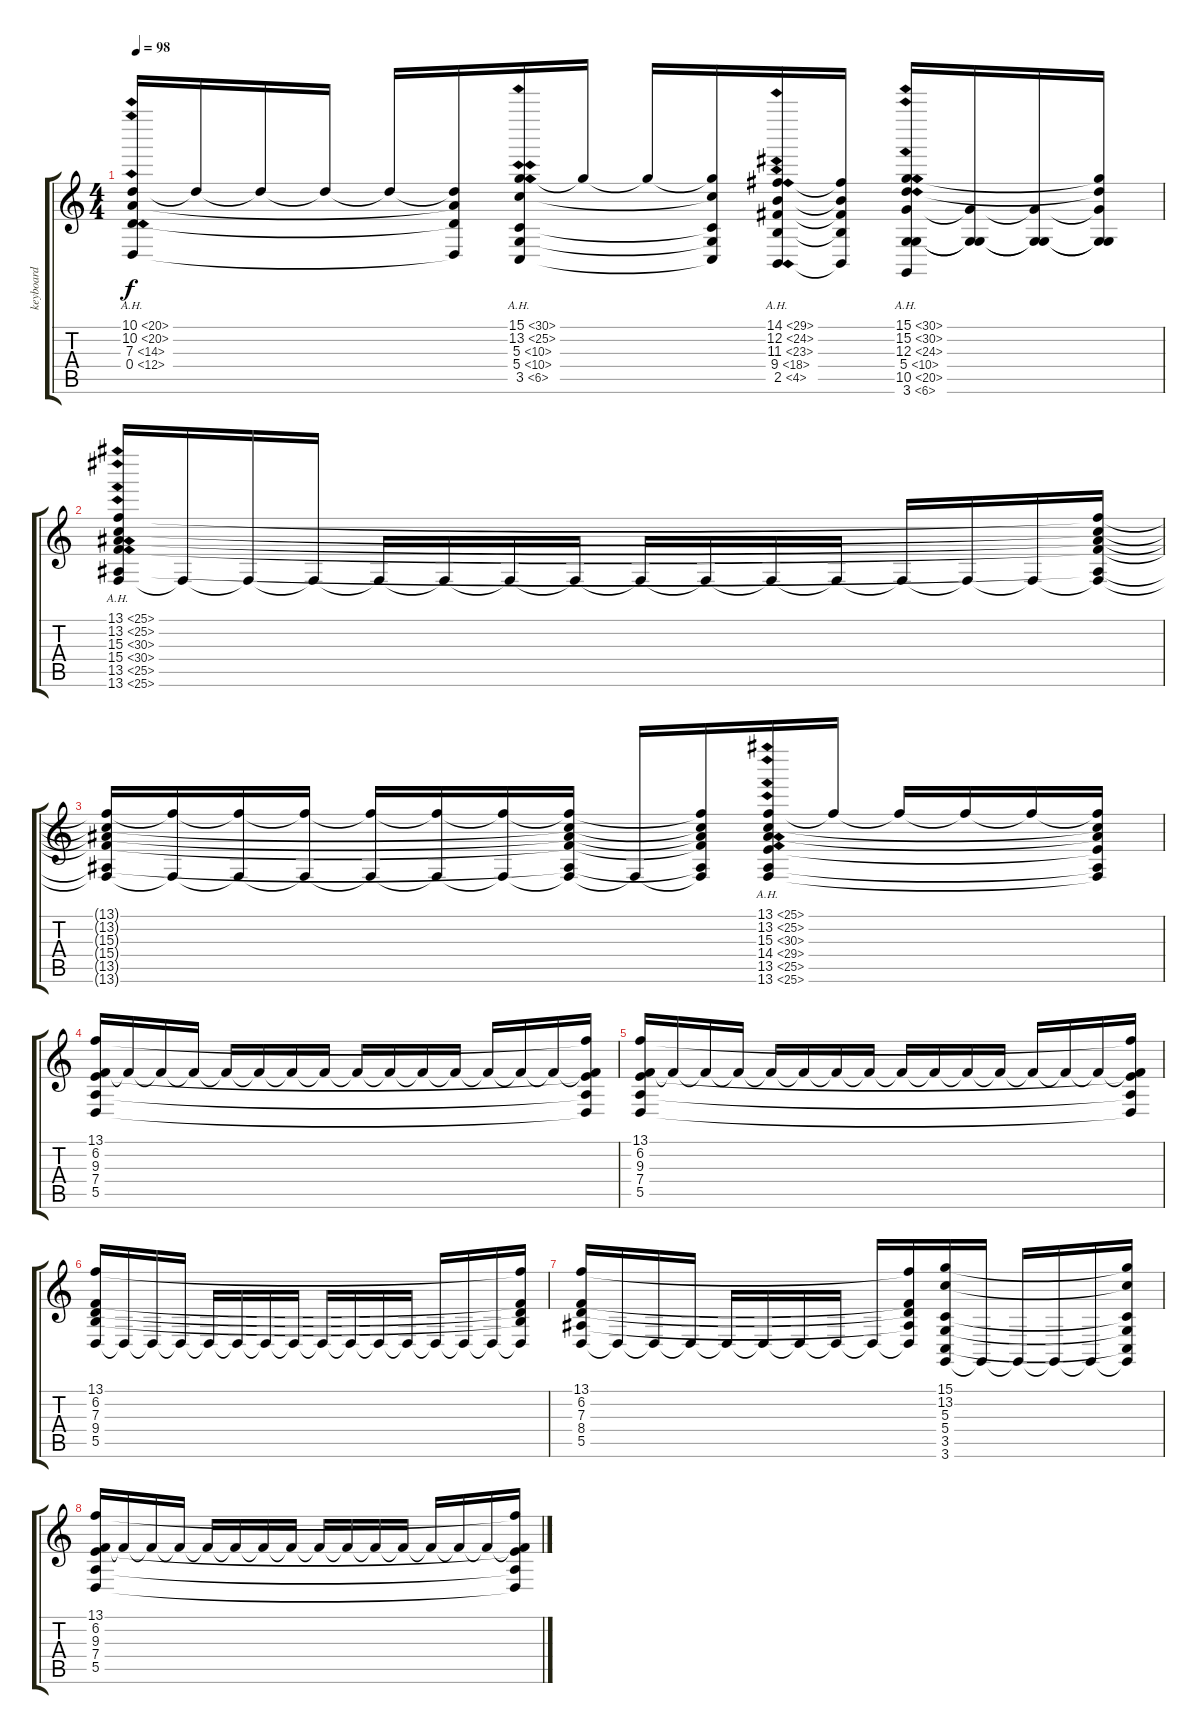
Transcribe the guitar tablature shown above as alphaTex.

\track ("keyboard" "keyboard") {instrument stringensemble1}
\staff {score tabs}
\tuning (E4 B3 G3 D3 A2 E2) {hide}
\ts (4 4)
\tempo 98
\clef g2
\ks c
(10.1{ah 10} 10.2{ah 10} 7.3{ah 7} 0.4{ah 12}).16{dy f} 10.1{t}.16 10.1{t}.16 10.1{t}.16 10.1{t}.16 (10.1{t} 10.2{t} 7.3{t} 0.4{t}).16 (15.1{ah 15} 13.2{ah 12} 5.3{ah 5} 5.4{ah 5} 3.5{ah 3}).16 15.1{t}.16 15.1{t}.16 (15.1{t} 13.2{t} 5.3{t} 5.4{t} 3.5{t}).16 (14.1{ah 15} 12.2{ah 12} 11.3{ah 12} 9.4{ah 9} 2.5{ah 2}).16 (14.1{t} 12.2{t} 11.3{t} 9.4{t} 2.5{t}).16 (15.1{ah 15} 15.2{ah 15} 12.3{ah 12} 5.4{ah 5} 10.5{ah 10} 3.6{ah 3}).16 (12.3{t} 5.4{t} 10.5{t}).16 (12.3{t} 5.4{t} 10.5{t}).16 (15.1{t} 15.2{t} 12.3{t} 5.4{t} 10.5{t}).16 |
(13.1{ah 12} 13.2{ah 12} 15.3{ah 15} 15.4{ah 15} 13.5{ah 12} 13.6{ah 12}).16 13.6{t}.16 13.6{t}.16 13.6{t}.16 13.6{t}.16 13.6{t}.16 13.6{t}.16 13.6{t}.16 13.6{t}.16 13.6{t}.16 13.6{t}.16 13.6{t}.16 13.6{t}.16 13.6{t}.16 13.6{t}.16 (13.1{t} 13.2{t} 15.3{t} 15.4{t} 13.5{t} 13.6{t}).16 |
(13.1{t} 13.2{t} 15.3{t} 15.4{t} 13.5{t} 13.6{t}).16 (13.1{t} 13.6{t}).16 (13.1{t} 13.6{t}).16 (13.1{t} 13.6{t}).16 (13.1{t} 13.6{t}).16 (13.1{t} 13.6{t}).16 (13.1{t} 13.6{t}).16 (13.1{t} 13.2{t} 15.3{t} 15.4{t} 13.5{t} 13.6{t}).16 13.6{t}.16 (13.1{t} 13.2{t} 15.3{t} 15.4{t} 13.5{t} 13.6{t}).16 (13.1{ah 12} 13.2{ah 12} 15.3{ah 15} 14.4{ah 15} 13.5{ah 12} 13.6{ah 12}).16 13.1{t}.16 13.1{t}.16 13.1{t}.16 13.1{t}.16 (13.1{t} 13.2{t} 15.3{t} 14.4{t} 13.5{t} 13.6{t}).16 |
(13.1 6.2 9.3 7.4 5.5).16 6.2{t}.16 6.2{t}.16 6.2{t}.16 6.2{t}.16 6.2{t}.16 6.2{t}.16 6.2{t}.16 6.2{t}.16 6.2{t}.16 6.2{t}.16 6.2{t}.16 6.2{t}.16 6.2{t}.16 6.2{t}.16 (13.1{t} 6.2{t} 9.3{t} 7.4{t} 5.5{t}).16 |
(13.1 6.2 9.3 7.4 5.5).16 6.2{t}.16 6.2{t}.16 6.2{t}.16 6.2{t}.16 6.2{t}.16 6.2{t}.16 6.2{t}.16 6.2{t}.16 6.2{t}.16 6.2{t}.16 6.2{t}.16 6.2{t}.16 6.2{t}.16 6.2{t}.16 (13.1{t} 6.2{t} 9.3{t} 7.4{t} 5.5{t}).16 |
(13.1 6.2 7.3 9.4 5.5).16 5.5{t}.16 5.5{t}.16 5.5{t}.16 5.5{t}.16 5.5{t}.16 5.5{t}.16 5.5{t}.16 5.5{t}.16 5.5{t}.16 5.5{t}.16 5.5{t}.16 5.5{t}.16 5.5{t}.16 5.5{t}.16 (13.1{t} 6.2{t} 7.3{t} 9.4{t} 5.5{t}).16 |
(13.1 6.2 7.3 8.4 5.5).16 5.5{t}.16 5.5{t}.16 5.5{t}.16 5.5{t}.16 5.5{t}.16 5.5{t}.16 5.5{t}.16 5.5{t}.16 (13.1{t} 6.2{t} 7.3{t} 8.4{t} 5.5{t}).16 (15.1 13.2 5.3 5.4 3.5 3.6).16 3.6{t}.16 3.6{t}.16 3.6{t}.16 3.6{t}.16 (15.1{t} 13.2{t} 5.3{t} 5.4{t} 3.5{t} 3.6{t}).16 |
(13.1 6.2 9.3 7.4 5.5).16 6.2{t}.16 6.2{t}.16 6.2{t}.16 6.2{t}.16 6.2{t}.16 6.2{t}.16 6.2{t}.16 6.2{t}.16 6.2{t}.16 6.2{t}.16 6.2{t}.16 6.2{t}.16 6.2{t}.16 6.2{t}.16 (13.1{t} 6.2{t} 9.3{t} 7.4{t} 5.5{t}).16
